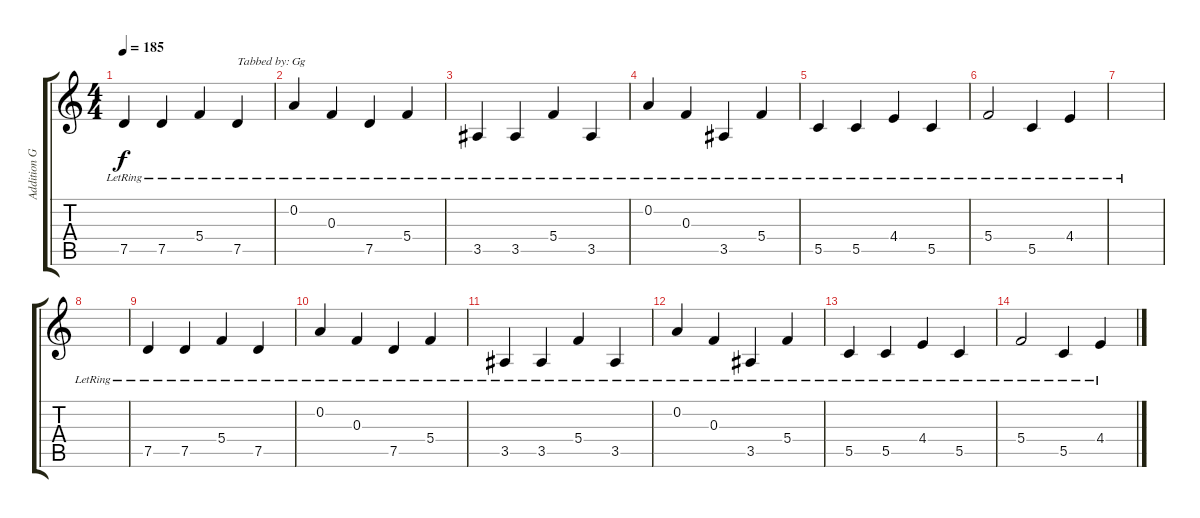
\track ("Addition Guitar" "Addition G") {instrument electricguitarclean}
\staff {score tabs}
\tuning (D4 A3 F3 C3 G2 C2) {hide}
\ts (4 4)
\tempo 185
\clef g2
\ks c
7.5{lr}.4{dy f instrument electricguitarclean} 7.5{lr}.4 5.4{lr}.4 7.5{lr}.4{txt "Tabbed by: Gg"} |
0.2{lr}.4 0.3{lr}.4 7.5{lr}.4 5.4{lr}.4 |
3.5{lr}.4 3.5{lr}.4 5.4{lr}.4 3.5{lr}.4 |
0.2{lr}.4 0.3{lr}.4 3.5{lr}.4 5.4{lr}.4 |
5.5{lr}.4 5.5{lr}.4 4.4{lr}.4 5.5{lr}.4 |
5.4{lr}.2 5.5{lr}.4 4.4{lr}.4 |
|
|
7.5{lr}.4 7.5{lr}.4 5.4{lr}.4 7.5{lr}.4 |
0.2{lr}.4 0.3{lr}.4 7.5{lr}.4 5.4{lr}.4 |
3.5{lr}.4 3.5{lr}.4 5.4{lr}.4 3.5{lr}.4 |
0.2{lr}.4 0.3{lr}.4 3.5{lr}.4 5.4{lr}.4 |
5.5{lr}.4 5.5{lr}.4 4.4{lr}.4 5.5{lr}.4 |
5.4{lr}.2 5.5{lr}.4 4.4{lr}.4
